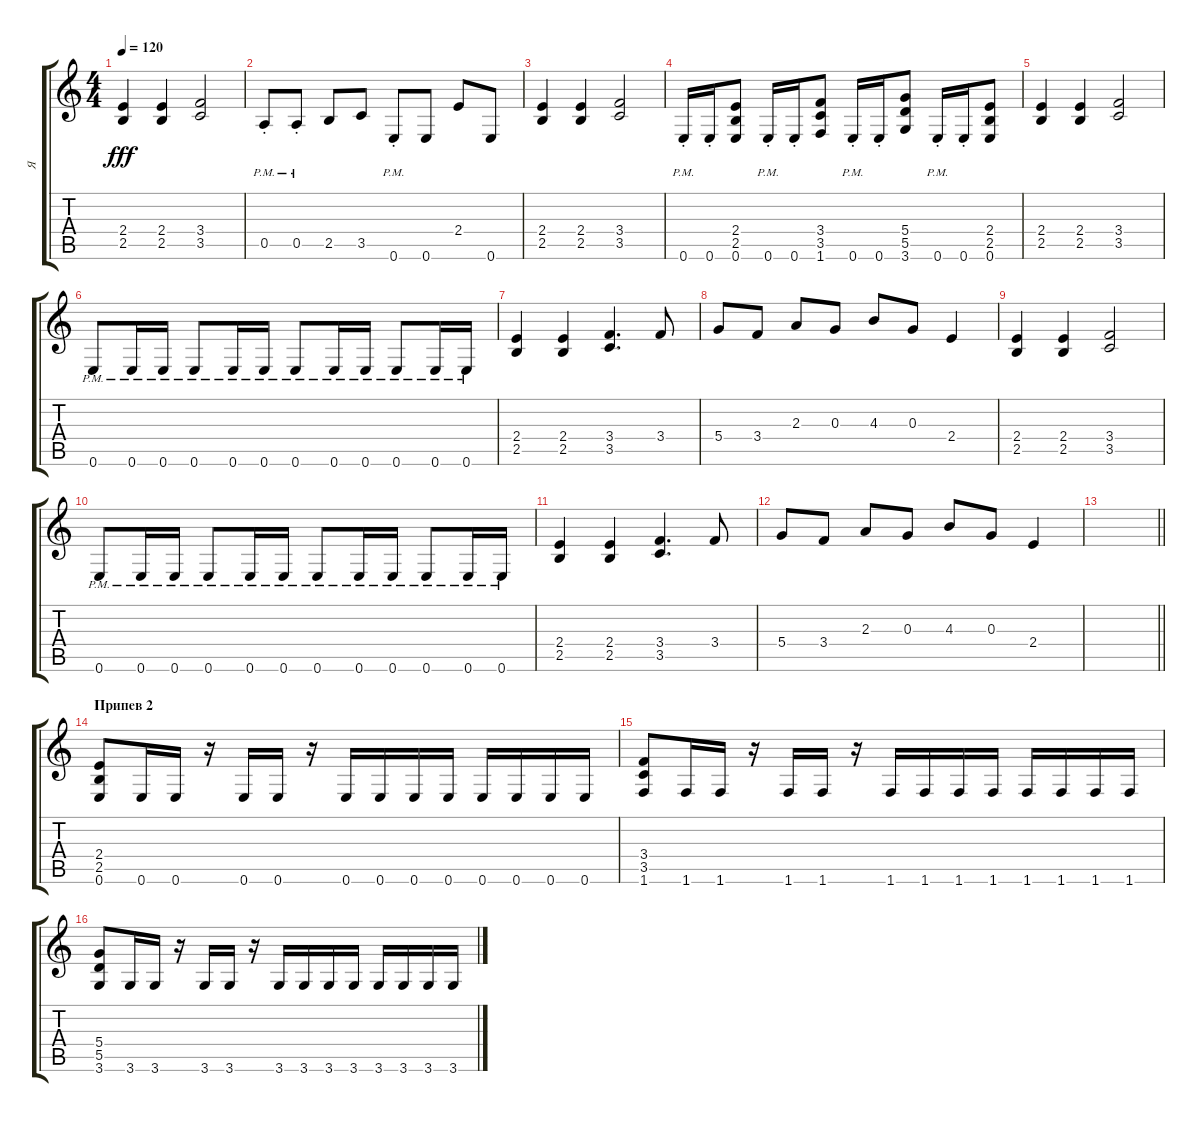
\track ("Я" "Я") {instrument distortionguitar}
\staff {score tabs}
\tuning (E4 B3 G3 D3 A2 E2) {hide}
\ts (4 4)
\tempo 120
\clef g2
\ks c
(2.4 2.5).4{dy fff} (2.4 2.5).4 (3.4 3.5).2 |
0.5{pm st}.8 0.5{pm st}.8 2.5.8 3.5.8 0.6{pm st}.8 0.6.8 2.4.8 0.6.8 |
(2.4 2.5).4 (2.4 2.5).4 (3.4 3.5).2 |
0.6{pm st}.16 0.6{st}.16 (2.4 2.5 0.6).8 0.6{pm st}.16 0.6{st}.16 (3.4 3.5 1.6).8 0.6{pm st}.16 0.6{st}.16 (5.4 5.5 3.6).8 0.6{pm st}.16 0.6{st}.16 (2.4 2.5 0.6).8 |
(2.4 2.5).4 (2.4 2.5).4 (3.4 3.5).2 |
0.6{pm}.8 0.6{pm}.16 0.6{pm}.16 0.6{pm}.8 0.6{pm}.16 0.6{pm}.16 0.6{pm}.8 0.6{pm}.16 0.6{pm}.16 0.6{pm}.8 0.6{pm}.16 0.6{pm}.16 |
(2.4 2.5).4 (2.4 2.5).4 (3.4 3.5).4{d} 3.4.8 |
5.4.8 3.4.8 2.3.8 0.3.8 4.3.8 0.3.8 2.4.4 |
(2.4 2.5).4 (2.4 2.5).4 (3.4 3.5).2 |
0.6{pm}.8 0.6{pm}.16 0.6{pm}.16 0.6{pm}.8 0.6{pm}.16 0.6{pm}.16 0.6{pm}.8 0.6{pm}.16 0.6{pm}.16 0.6{pm}.8 0.6{pm}.16 0.6{pm}.16 |
(2.4 2.5).4 (2.4 2.5).4 (3.4 3.5).4{d} 3.4.8 |
5.4.8 3.4.8 2.3.8 0.3.8 4.3.8 0.3.8 2.4.4 |
\barLineRight lightlight
|
\section ("" "Припев 2")
(2.4 2.5 0.6).8 0.6.16 0.6.16 r.16 0.6.16 0.6.16 r.16 0.6.16 0.6.16 0.6.16 0.6.16 0.6.16 0.6.16 0.6.16 0.6.16 |
(3.4 3.5 1.6).8 1.6.16 1.6.16 r.16 1.6.16 1.6.16 r.16 1.6.16 1.6.16 1.6.16 1.6.16 1.6.16 1.6.16 1.6.16 1.6.16 |
(5.4 5.5 3.6).8 3.6.16 3.6.16 r.16 3.6.16 3.6.16 r.16 3.6.16 3.6.16 3.6.16 3.6.16 3.6.16 3.6.16 3.6.16 3.6.16
